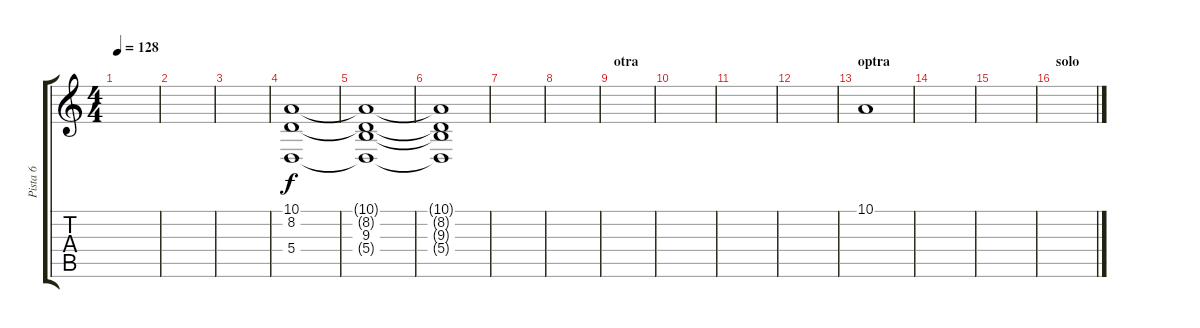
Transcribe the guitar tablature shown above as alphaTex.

\track ("Pista 6" "Pista 6") {instrument applause}
\staff {score tabs}
\tuning (B3 Gb3 D3 A2 E2 B1) {hide}
\ts (4 4)
\tempo 128
\clef g2
\ks c
|
|
|
(10.1 8.2 5.4).1{volume 13 instrument applause} |
(10.1{t} 8.2{t} 9.3 5.4{t}).1{volume 0} |
(10.1{t} 8.2{t} 9.3{t} 5.4{t}).1 |
|
|
\section ("" "otra")
|
|
|
|
\section ("" "optra")
10.1.1{instrument reversecymbal} |
|
|
\section ("" "solo")
